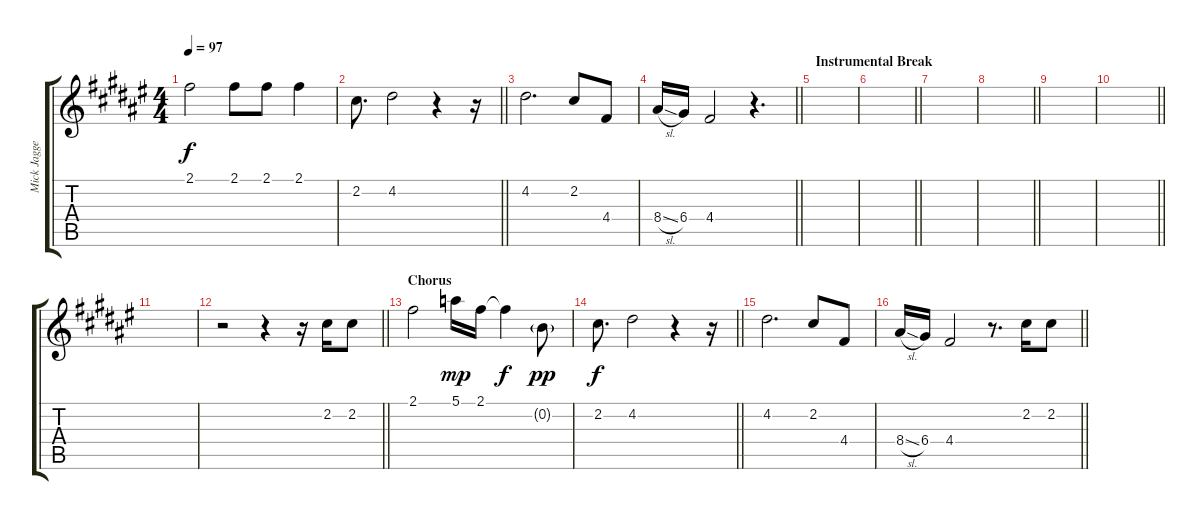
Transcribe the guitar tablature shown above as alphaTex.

\track ("Mick Jagger" "Mick Jagge") {instrument acousticguitarsteel}
\staff {score tabs}
\tuning (E4 B3 G3 D3 A2 E2) {hide}
\ts (4 4)
\tempo 97
\clef g2
\ks f#
2.1.2{dy f} 2.1.8 2.1.8 2.1.4 |
\barLineRight lightlight
2.2.8{d} 4.2.2 r.4 r.16 |
4.2.2{d} 2.2.8 4.4.8 |
\barLineRight lightlight
8.4{sl}.16 6.4.16 4.4.2 r.4{d} |
\section ("" "Instrumental Break")
|
\barLineRight lightlight
|
|
\barLineRight lightlight
|
|
\barLineRight lightlight
|
|
\barLineRight lightlight
r.2 r.4 r.16 2.2.16 2.2.8 |
\section ("" "Chorus")
2.1.2 5.1.16{dy mp} 2.1.16 2.1{t}.4{dy f} 0.2{g}.8{dy pp} |
\barLineRight lightlight
2.2.8{d dy f} 4.2.2 r.4 r.16 |
4.2.2{d} 2.2.8 4.4.8 |
\barLineRight lightlight
8.4{sl}.16 6.4.16 4.4.2 r.8{d} 2.2.16 2.2.8
